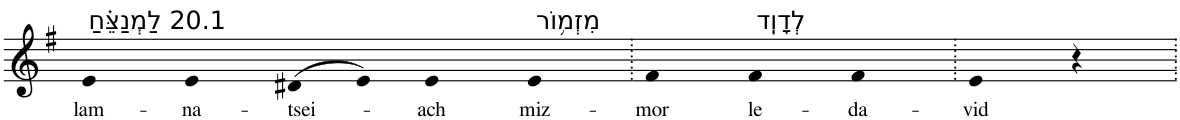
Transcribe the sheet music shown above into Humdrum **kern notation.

**kern	**text
*part1	*part1
*staff1	*staff1
*I"Piano	*
*I'Pno	*
*clefG2	*
*k[f#]	*
*G:	*
=1	=1
!LO:TX:a:t=20.1 לַמְנַצֵּ֗חַ	!
!	!LO:LY:b
4e	lam-
!	!LO:LY:b
4e	-na-
!	!LO:LY:b
(>8d#X	-tsei-
8e)	.
!	!LO:LY:b
4e	-ach
!LO:TX:a:t=מִזְמ֥וֹר	!
!	!LO:LY:b
4e	miz-
=2.	=2.
!	!LO:LY:b
4f#	-mor
!LO:TX:a:t=לְדָוִֽד	!
!	!LO:LY:b
4f#	le-
!	!LO:LY:b
4f#	-da-
=3.	=3.
!	!LO:LY:b
4e	-vid
4r	.
=.	=.
*-	*-
